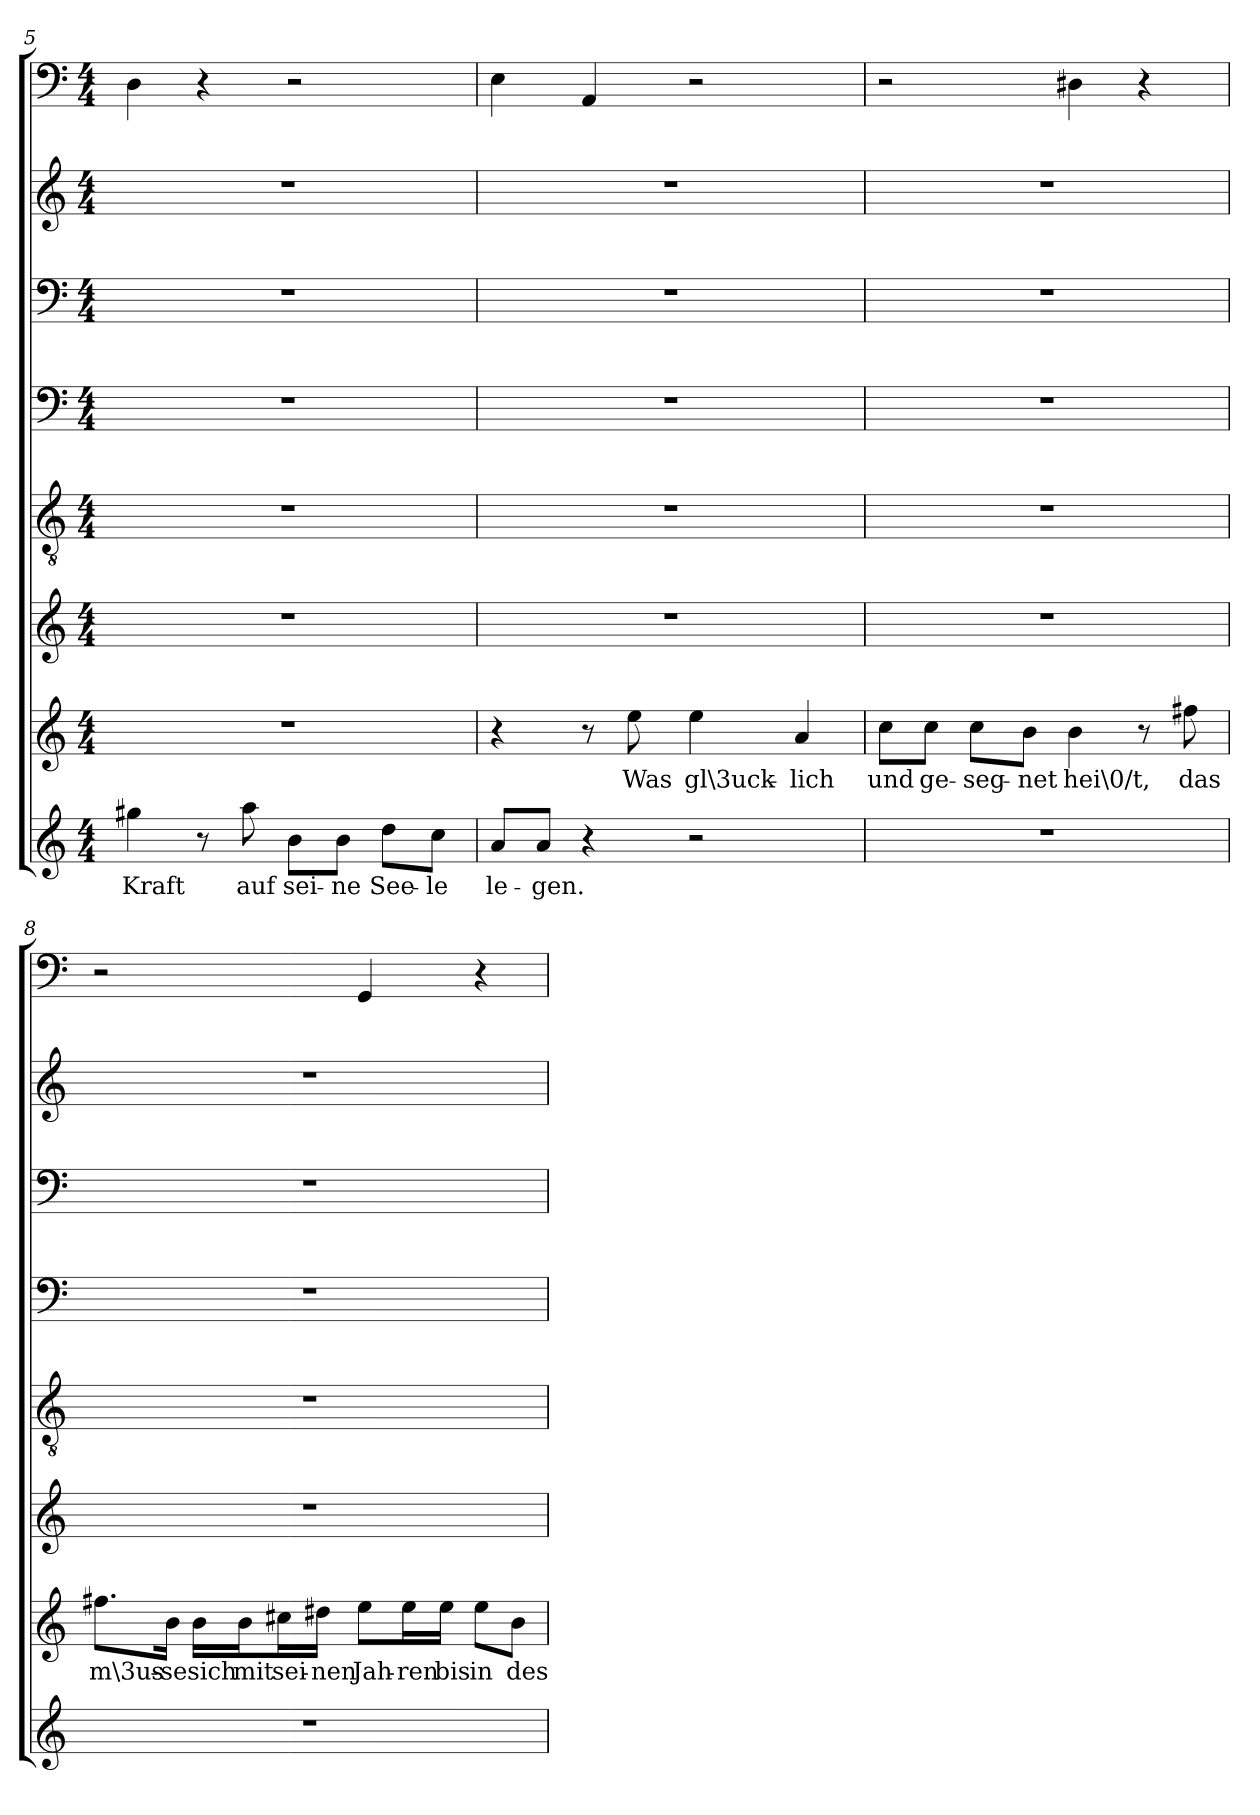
**kern	**text	**kern	**text	**kern	**kern	**kern	**kern	**kern	**kern
*part8	*part8	*part7	*part7	*part6	*part5	*part4	*part3	*part2	*part1
*staff8	*staff8	*staff7	*staff7	*staff6	*staff5	*staff4	*staff3	*staff2	*staff1
*clefG2	*	*clefG2	*	*clefG2	*clefGv2	*clefF4	*clefF4	*clefG2	*clefF4
*k[]	*	*k[]	*	*k[]	*k[]	*k[]	*k[]	*k[]	*k[]
*a:	*	*a:	*	*a:	*a:	*a:	*a:	*a:	*a:
*M4/4	*	*M4/4	*	*M4/4	*M4/4	*M4/4	*M4/4	*M4/4	*M4/4
=5	=5	=5	=5	=5	=5	=5	=5	=5	=5
4gg#X\	Kraft	1r	.	1r	1r	1r	1r	1r	4D\
8r	.	.	.	.	.	.	.	.	4r
8aa\	auf	.	.	.	.	.	.	.	.
8b\L	sei-	.	.	.	.	.	.	.	2r
8b\J	-ne	.	.	.	.	.	.	.	.
8dd\L	See-	.	.	.	.	.	.	.	.
8cc\J	-le	.	.	.	.	.	.	.	.
=6	=6	=6	=6	=6	=6	=6	=6	=6	=6
8a/L	le-	4r	.	1r	1r	1r	1r	1r	4E\
8a/J	-gen.	.	.	.	.	.	.	.	.
4r	.	8r	.	.	.	.	.	.	4AA/
.	.	8ee\	Was	.	.	.	.	.	.
2r	.	4ee\	gl\3uck-	.	.	.	.	.	2r
.	.	4a/	-lich	.	.	.	.	.	.
=7	=7	=7	=7	=7	=7	=7	=7	=7	=7
1r	.	8cc\L	und	1r	1r	1r	1r	1r	2r
.	.	8cc\J	ge-	.	.	.	.	.	.
.	.	8cc\L	-seg-	.	.	.	.	.	.
.	.	8b\J	-net	.	.	.	.	.	.
.	.	4b\	hei\0/t,	.	.	.	.	.	4D#X\
.	.	8r	.	.	.	.	.	.	4r
.	.	8ff#X\	das	.	.	.	.	.	.
=8	=8	=8	=8	=8	=8	=8	=8	=8	=8
1r	.	8.ff#X\L	m\3us-	1r	1r	1r	1r	1r	2r
.	.	16b\Jk	-se	.	.	.	.	.	.
.	.	16b\LL	sich	.	.	.	.	.	.
.	.	16b\J	mit	.	.	.	.	.	.
.	.	16cc#X\L	sei-	.	.	.	.	.	.
.	.	16dd#X\JJ	-nen	.	.	.	.	.	.
.	.	8ee\L	Jah-	.	.	.	.	.	4GG/
.	.	16ee\L	-ren	.	.	.	.	.	.
.	.	16ee\JJ	bis	.	.	.	.	.	.
.	.	8ee\L	in	.	.	.	.	.	4r
.	.	8b\J	des	.	.	.	.	.	.
=	=	=	=	=	=	=	=	=	=
*-	*-	*-	*-	*-	*-	*-	*-	*-	*-
